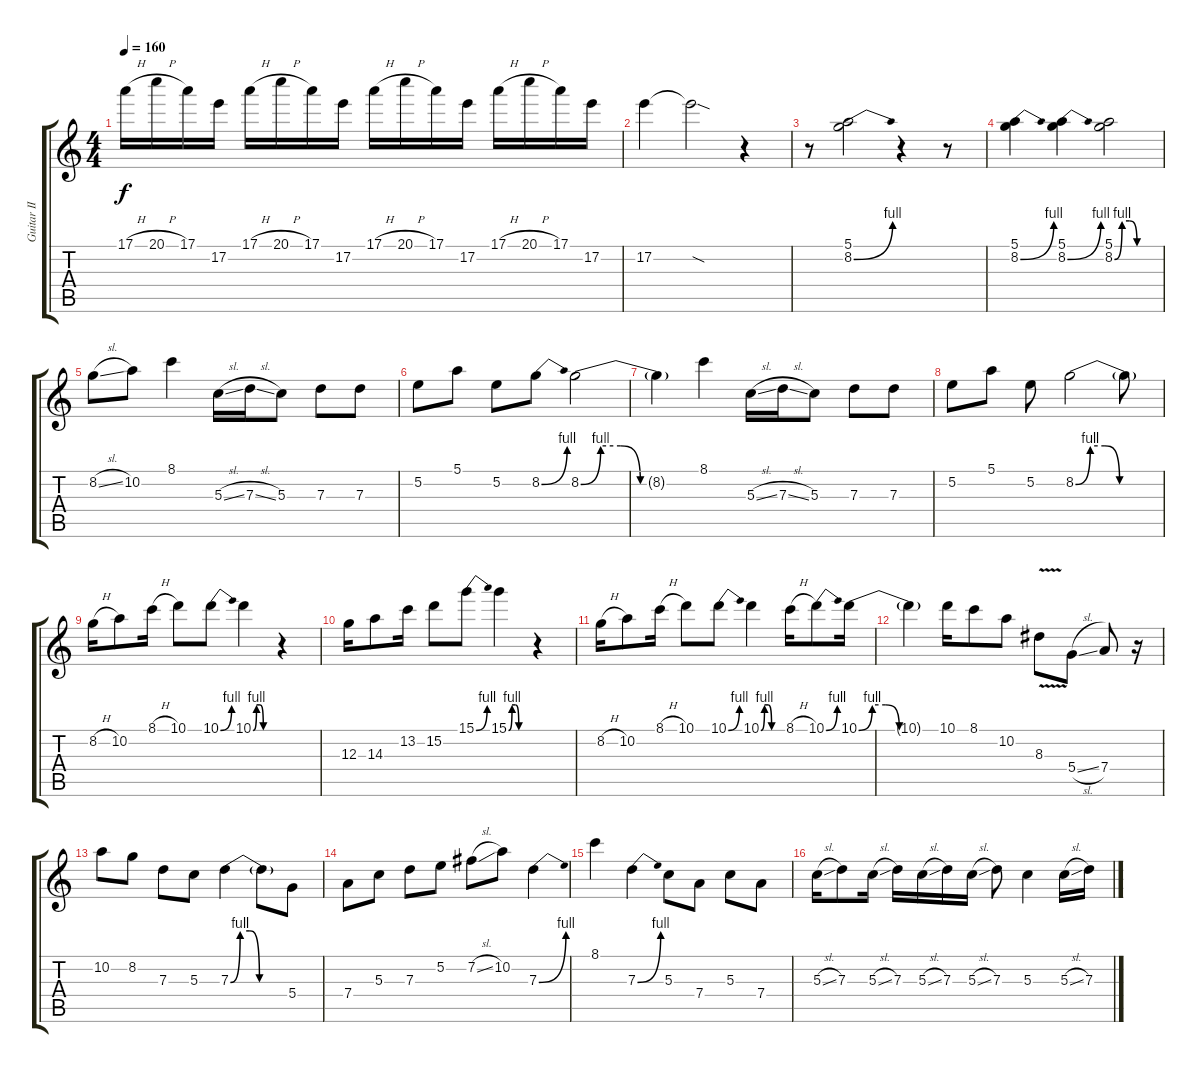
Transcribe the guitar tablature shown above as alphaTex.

\track ("Guitar II" "Guitar II") {instrument overdrivenguitar}
\staff {score tabs}
\tuning (E4 B3 G3 D3 A2 E2) {hide}
\ts (4 4)
\tempo 160
\clef g2
\ks c
17.1{h}.16{dy f} 20.1{h}.16 17.1.16 17.2.16 17.1{h}.16 20.1{h}.16 17.1.16 17.2.16 17.1{h}.16 20.1{h}.16 17.1.16 17.2.16 17.1{h}.16 20.1{h}.16 17.1.16 17.2.16 |
17.2.4 17.2{sod t}.2 r.4 |
r.8 (5.1 8.2{be (bend 0 0 60 4)}).2 r.4 r.8 |
(5.1 8.2{be (bend 0 0 60 4)}).4 (5.1 8.2{be (bend 0 0 60 4)}).4 (5.1 8.2{be (custom 0 0 10 4 20 4 30 0 60 0)}).2 |
8.2{sl}.8 10.2.8 8.1.4 5.3{sl}.16 7.3{sl}.16 5.3.8 7.3.8 7.3.8 |
5.2.8 5.1.8 5.2.8 8.2{be (bend 0 0 60 4)}.8 8.2{be (custom 0 0 10 4 20 4 30 0 60 0)}.2 |
8.2{t}.4 8.1.4 5.3{sl}.16 7.3{sl}.16 5.3.8 7.3.8 7.3.8 |
5.2.8 5.1.8 5.2.8 8.2{be (custom 0 0 10 4 20 4 30 0 60 0)}.2 8.2{t}.8 |
8.2{h}.16 10.2.8 8.1{h}.16 10.1.8 10.1{be (bend 0 0 60 4)}.8 10.1{be (custom 0 0 10 4 20 4 30 0 60 0)}.4 r.4 |
12.3.16 14.3.8 13.2.16 15.2.8 15.1{be (bend 0 0 60 4)}.8 15.1{be (custom 0 0 10 4 20 4 30 0 60 0)}.4 r.4 |
8.2{h}.16 10.2.8 8.1{h}.16 10.1.8 10.1{be (bend 0 0 60 4)}.8 10.1{be (custom 0 0 10 4 20 4 30 0 60 0)}.4 8.1{h}.16 10.1{be (bend 0 0 60 4)}.8 10.1{be (custom 0 0 10 4 20 4 30 0 60 0)}.16 |
10.1{t}.4 10.1.16 8.1.8 10.2.8 8.3{v}.8 5.4{sl}.8 7.4.8 r.16 |
10.2.8 8.2.8 7.3.8 5.3.8 7.3{be (custom 0 0 10 4 20 4 30 0 60 0)}.4 7.3{t}.8 5.4.8 |
7.4.8 5.3.8 7.3.8 5.2.8 7.2{sl}.8 10.2.8 7.3{be (bend 0 0 60 4)}.4 |
8.1.4 7.3{be (bend 0 0 60 4)}.4 5.3.8 7.4.8 5.3.8 7.4.8 |
5.3{sl}.16 7.3.8 5.3{sl}.16 7.3.16 5.3{sl}.16 7.3.16 5.3{sl}.16 7.3.8 5.3.4 5.3{sl}.16 7.3.16
